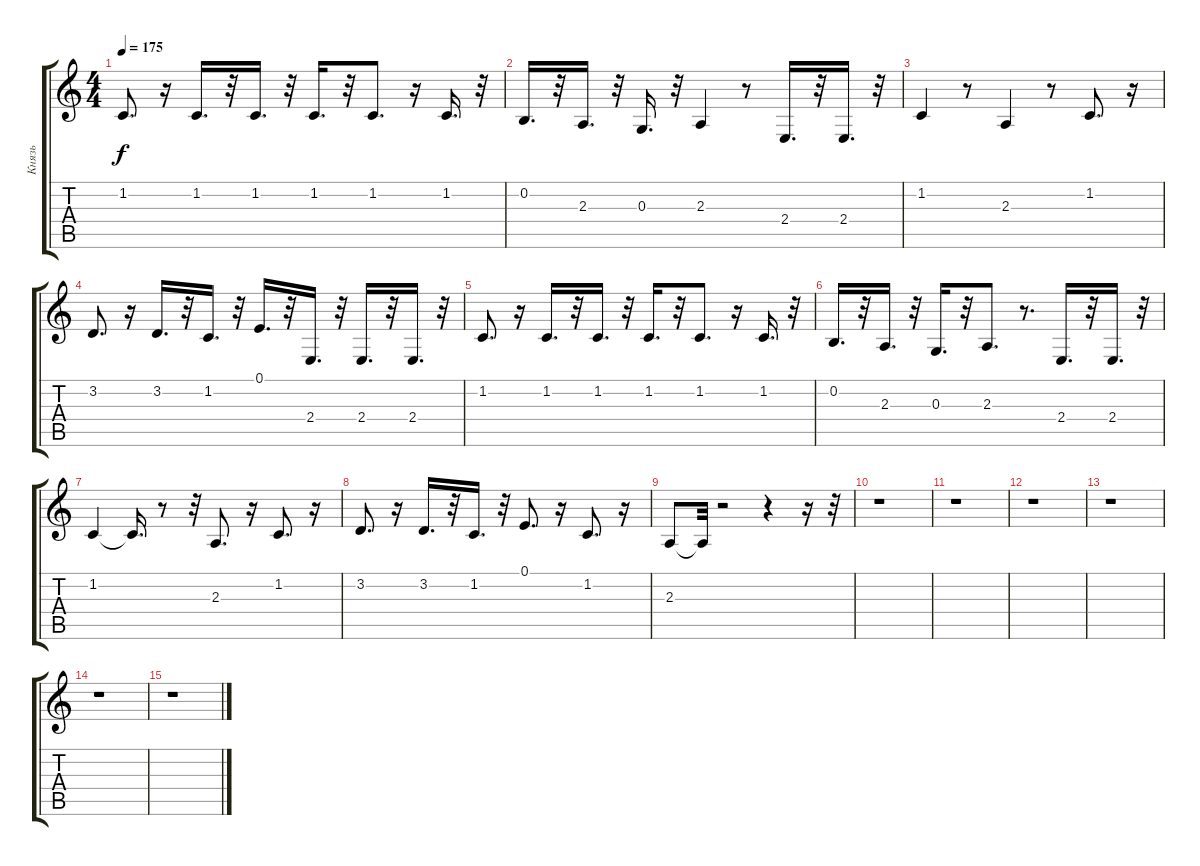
\track ("Князь" "Князь") {instrument bassoon}
\staff {score tabs}
\tuning (E4 B3 G3 D3 A2 E2) {hide}
\ts (4 4)
\tempo 175
\clef g2
\ks c
1.2.8{d dy f} r.16 1.2.16{d} r.32 1.2.16{d} r.32 1.2.16{d} r.32 1.2.8{d} r.16 1.2.16{d} r.32 |
0.2.16{d} r.32 2.3.16{d} r.32 0.3.16{d} r.32 2.3.4 r.8 2.4.16{d} r.32 2.4.16{d} r.32 |
1.2.4 r.8 2.3.4 r.8 1.2.8{d} r.16 |
3.2.8{d} r.16 3.2.16{d} r.32 1.2.16{d} r.32 0.1.16{d} r.32 2.4.16{d} r.32 2.4.16{d} r.32 2.4.16{d} r.32 |
1.2.8{d} r.16 1.2.16{d} r.32 1.2.16{d} r.32 1.2.16{d} r.32 1.2.8{d} r.16 1.2.16{d} r.32 |
0.2.16{d} r.32 2.3.16{d} r.32 0.3.16{d} r.32 2.3.8{d} r.8{d} 2.4.16{d} r.32 2.4.16{d} r.32 |
1.2.4 1.2{t}.16{d} r.8 r.32 2.3.8{d} r.16 1.2.8{d} r.16 |
3.2.8{d} r.16 3.2.16{d} r.32 1.2.16{d} r.32 0.1.8{d} r.16 1.2.8{d} r.16 |
2.3.8 2.3{t}.32 r.2 r.4 r.16 r.32 |
r.1 |
r.1 |
r.1 |
r.1 |
r.1 |
r.1
